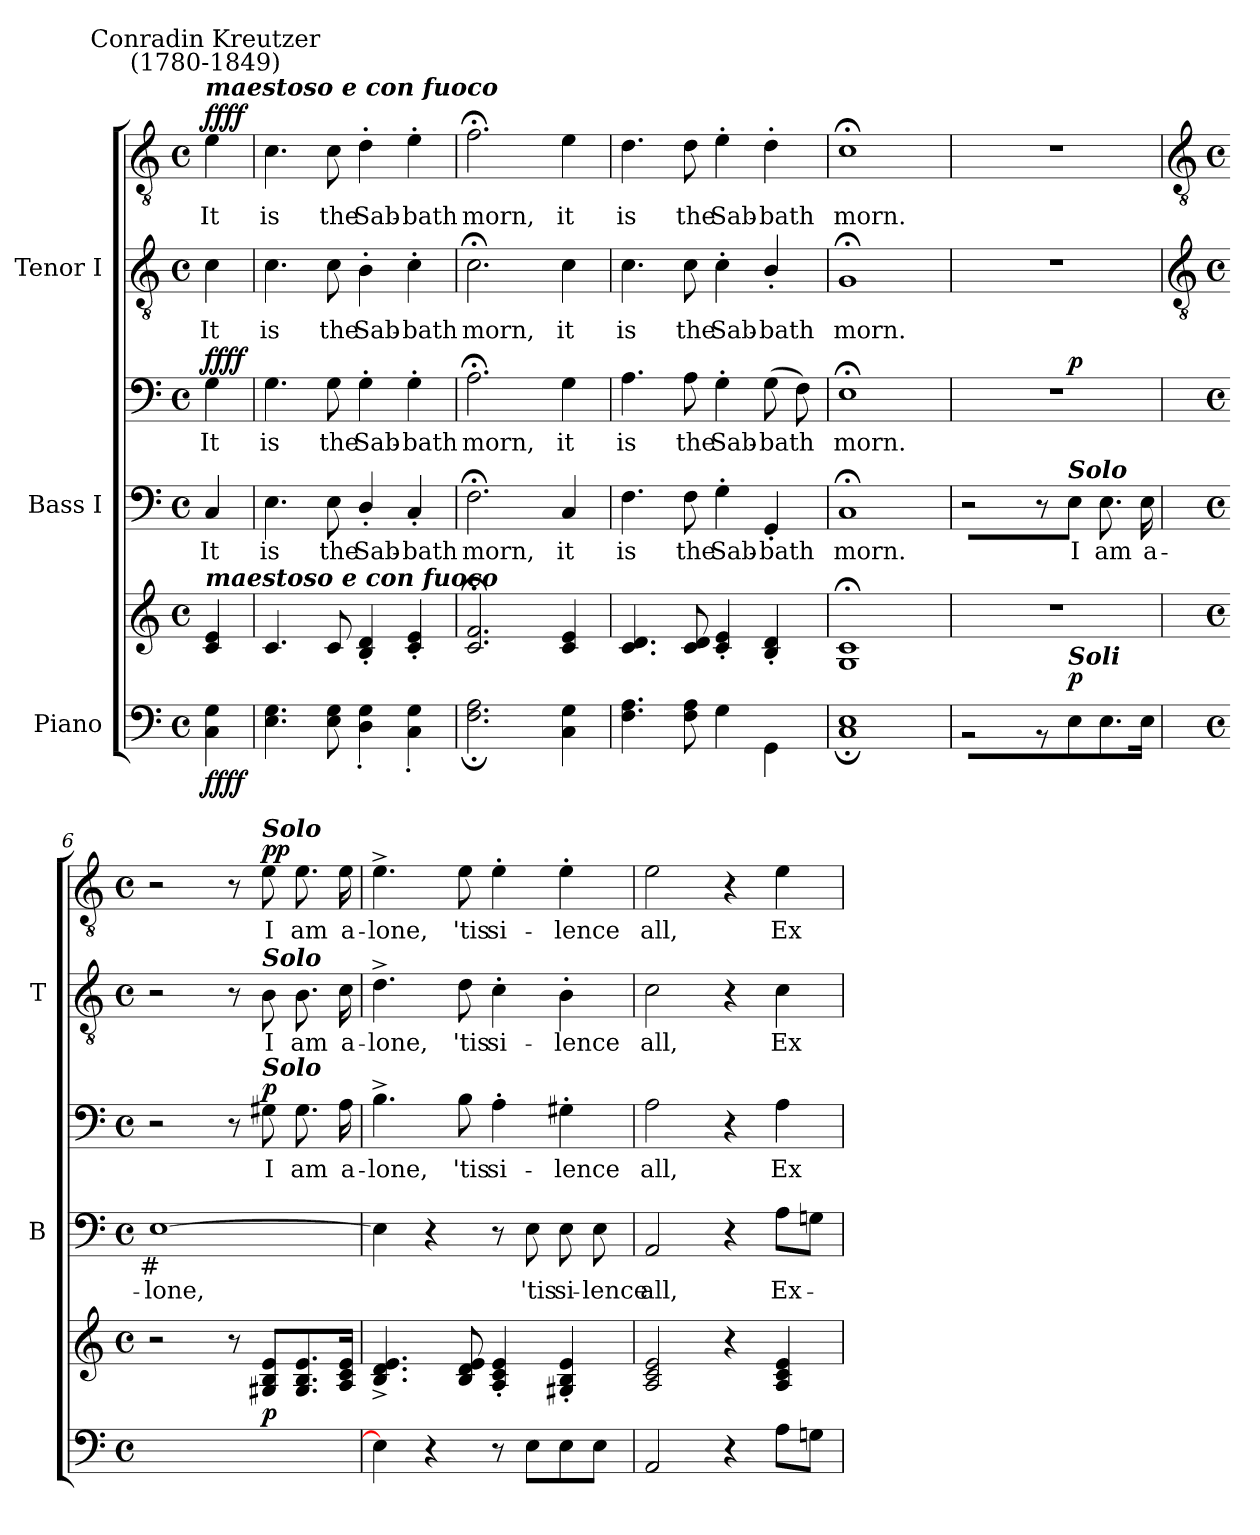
**kern	**kern	**dynam	**kern	**text	**kern	**text	**dynam	**kern	**text	**kern	**text	**dynam
*part3	*part3	*part3	*part2	*part2	*part2	*part2	*part2	*part1	*part1	*part1	*part1	*part1
*staff6	*staff5	*staff5/6	*staff4	*staff4	*staff3	*staff3	*staff3/4	*staff2	*staff2	*staff1	*staff1	*staff1/2
*I"Piano	*	*	*I"Bass I	*	*	*	*	*I"Tenor I	*	*	*	*
*	*	*	*I'B	*	*	*	*	*I'T	*	*	*	*
*clefF4	*clefG2	*	*clefF4	*	*clefF4	*	*	*clefGv2	*	*clefGv2	*	*
*k[]	*k[]	*	*k[]	*	*k[]	*	*	*k[]	*	*k[]	*	*
*C:	*C:	*	*C:	*	*C:	*	*	*C:	*	*C:	*	*
*M4/4	*M4/4	*	*M4/4	*	*M4/4	*	*	*M4/4	*	*M4/4	*	*
*met(c)	*met(c)	*	*met(c)	*	*met(c)	*	*	*met(c)	*	*met(c)	*	*
*MM76	*MM76	*	*MM76	*	*MM76	*	*	*MM76	*	*MM76	*	*
=	=	=	=	=	=	=	=	=	=	=	=	=
*^	*	*	*	*	*	*	*	*	*	*	*	*
!	!	!	!	!	!	!	!	!	!	!	!LO:TX:a:Bi:t=maestoso e con fuoco	!	!
!	!	!	!	!	!	!	!	!	!	!	!LO:TX:a:cj:t=Conradin Kreutzer\n(1780-1849)	!	!
!	!	!LO:TX:a:Bi:t=maestoso e con fuoco	!	!	!	!	!	!	!	!	!	!	!
!	!	!	!LO:DY:b=2	!	!LO:LY:b	!	!LO:LY:b	!	!	!LO:LY:b	!	!LO:LY:b	!
!	!	!	!LO:DY:n=1:b	!	!	!	!	!LO:DY:b=2	!	!	!	!	!
!	!	!	!	!	!	!	!	!LO:DY:n=1:b	!	!	!	!	!LO:DY:b=2
!	!	!	!	!	!	!	!	!	!	!	!	!	!LO:DY:n=1:b
4ryy	4C 4G	4c 4e	ff ff	4C	It	4G	It	ff ff	4c	It	4e	It	ff ff
=1	=1	=1	=1	=1	=1	=1	=1	=1	=1	=1	=1	=1	=1
!	!	!	!	!	!LO:LY:b	!	!LO:LY:b	!	!	!LO:LY:b	!	!LO:LY:b	!
1ryy	4.E 4.G	4.c	.	4.E	is	4.G	is	.	4.c	is	4.c	is	.
!	!	!	!	!	!LO:LY:b	!	!LO:LY:b	!	!	!LO:LY:b	!	!LO:LY:b	!
.	8E 8G	8cL	.	8E	the	8GL	the	.	8c	the	8cL	the	.
!	!	!	!	!	!LO:LY:b	!	!LO:LY:b	!	!	!LO:LY:b	!	!LO:LY:b	!
.	4D\' 4G\'	4B' 4d'	.	4D'/	Sab-	4G'	Sab-	.	4B'	Sab-	4d'	Sab-	.
!	!	!	!	!	!LO:LY:b	!	!LO:LY:b	!	!	!LO:LY:b	!	!LO:LY:b	!
.	4C' 4G'	4c' 4e'	.	4C'	-bath	4G'	-bath	.	4c'	-bath	4e'	-bath	.
=2	=2	=2	=2	=2	=2	=2	=2	=2	=2	=2	=2	=2	=2
!	!	!	!	!	!LO:LY:b	!	!LO:LY:b	!	!	!LO:LY:b	!	!LO:LY:b	!
1ryy	2.F; 2.A;	2.c;< 2.f;<	.	2.F;<	morn,	2.A;<	morn,	.	2.c;<	morn,	2.f;<	morn,	.
!	!	!	!	!	!LO:LY:b	!	!LO:LY:b	!	!	!LO:LY:b	!	!LO:LY:b	!
.	4C 4G	4c 4e	.	4C	it	4G	it	.	4c	it	4e	it	.
=3	=3	=3	=3	=3	=3	=3	=3	=3	=3	=3	=3	=3	=3
!	!	!	!	!	!LO:LY:b	!	!LO:LY:b	!	!	!LO:LY:b	!	!LO:LY:b	!
2.ryy	4.F 4.A	4.c 4.d	.	4.F	is	4.A	is	.	4.c	is	4.d	is	.
!	!	!	!	!	!LO:LY:b	!	!LO:LY:b	!	!	!LO:LY:b	!	!LO:LY:b	!
.	8F 8AL	8c 8d	.	8F	the	8A	the	.	8c	the	8d	the	.
!	!	!	!	!	!LO:LY:b	!	!LO:LY:b	!	!	!LO:LY:b	!	!LO:LY:b	!
.	4G	4c' 4e'	.	4G'	Sab-	4G'	Sab-	.	4c'	Sab-	4e'	Sab-	.
!	!	!	!	!	!LO:LY:b	!	!LO:LY:b	!	!	!LO:LY:b	!	!LO:LY:b	!
8G/	4GG\	4B' 4d'	.	4GG'	-bath	(>8G	-bath	.	4B'/	-bath	4d'	-bath	.
8F/J	.	.	.	.	.	8F)	.	.	.	.	.	.	.
=4	=4	=4	=4	=4	=4	=4	=4	=4	=4	=4	=4	=4	=4
!	!	!	!	!	!LO:LY:b	!	!LO:LY:b	!	!	!LO:LY:b	!	!LO:LY:b	!
1ryy	1C; 1E;	1G;< 1c;<	.	1C;<	morn.	1E;<	morn.	.	1G;<	morn.	1c;<	morn.	.
=5	=5	=5	=5	=5	=5	=5	=5	=5	=5	=5	=5	=5	=5
1ryy	2r	1r	.	2r	.	1r	.	.	1r	.	1r	.	.
.	8r	.	.	8r	.	.	.	.	.	.	.	.	.
!	!	!	!	!LO:TX:a:Bi:t=Solo	!	!	!	!	!	!	!	!	!
!	!LO:TX:a:Bi:t=Soli	!	!	!	!	!	!	!	!	!	!	!	!
!	!	!	!LO:DY:a=2	!	!LO:LY:b	!	!	!LO:DY:b=2	!	!	!	!	!
.	8E	.	p	8EJ	I	.	.	p	.	.	.	.	.
!	!	!	!	!	!LO:LY:b	!	!	!	!	!	!	!	!
.	8.E	.	.	8.E	am	.	.	.	.	.	.	.	.
!	!	!	!	!	!LO:LY:b	!	!	!	!	!	!	!	!
.	16EJ	.	.	16ELL	a-	.	.	.	.	.	.	.	.
*v	*v	*	*	*	*	*	*	*	*	*	*	*	*
!!LO:LB:g=z
=6	=6	=6	=6	=6	=6	=6	=6	=6	=6	=6	=6	=6
*	*	*	*	*	*	*	*	*clefGv2	*	*clefGv2	*	*
*M4/4	*M4/4	*	*M4/4	*	*M4/4	*	*	*M4/4	*	*M4/4	*	*
*met(c)	*met(c)	*	*met(c)	*	*met(c)	*	*	*met(c)	*	*met(c)	*	*
*^	*	*	*	*	*	*	*	*	*	*	*	*
!	!	!	!	!LO:TX:b:cj:t=#	!	!	!	!	!	!	!	!	!
!	!	!	!	!	!LO:LY:b	!	!	!	!	!	!	!	!
*v	*v	*	*	*	*	*	*	*	*	*	*	*	*
1ryy	2r	.	[1E	-lone,	2r	.	.	2r	.	2r	.	.
.	8r	.	.	.	8r	.	.	8r	.	8r	.	.
!	!	!	!	!	!	!	!	!	!	!LO:TX:a:Bi:t=Solo	!	!
!	!	!	!	!	!	!	!	!LO:TX:a:Bi:t=Solo	!	!	!	!
!	!	!	!	!	!LO:TX:a:Bi:t=Solo	!	!	!	!	!	!	!
!	!	!LO:DY:b	!	!	!	!LO:LY:b	!LO:DY:b	!	!LO:LY:b	!	!LO:LY:b	!LO:DY:b=2
!	!	!	!	!	!	!	!	!	!	!	!	!LO:DY:n=1:b
.	8G#X 8B 8eL	p	.	.	8G#X	-I	p	8B	-I	8e	I	p p
!	!	!	!	!	!	!LO:LY:b	!	!	!LO:LY:b	!	!LO:LY:b	!
.	8.G# 8.B 8.e	.	.	.	8.G#	am	.	8.B	am	8.e	am	.
!	!	!	!	!	!	!LO:LY:b	!	!	!LO:LY:b	!	!LO:LY:b	!
.	16A 16c 16eJ	.	.	.	16A	a-	.	16c	a-	16e	a-	.
=7	=7	=7	=7	=7	=7	=7	=7	=7	=7	=7	=7	=7
!	!	!	!	!	!	!LO:LY:b	!	!	!LO:LY:b	!	!LO:LY:b	!
4E]	4.B^ 4.d^ 4.e^	.	4E]	.	4.B^	lone,	.	4.d^	lone,	4.e^	-lone,	.
4r	.	.	4r	.	.	.	.	.	.	.	.	.
!	!	!	!	!	!	!LO:LY:b	!	!	!LO:LY:b	!	!LO:LY:b	!
.	8B 8d 8e	.	.	.	8B	'tis	.	8d	'tis	8e	'tis	.
!	!	!	!	!	!	!LO:LY:b	!	!	!LO:LY:b	!	!LO:LY:b	!
8r	4A' 4c' 4e'	.	8r	.	4A'	si-	.	4c'	si-	4e'	si-	.
!	!	!	!	!LO:LY:b	!	!	!	!	!	!	!	!
8EL	.	.	8E	'tis	.	.	.	.	.	.	.	.
!	!	!	!	!LO:LY:b	!	!LO:LY:b	!	!	!LO:LY:b	!	!LO:LY:b	!
8E	4G#X' 4B' 4e'	.	8E	si-	4G#X'	-lence	.	4B'	-lence	4e'	-lence	.
!	!	!	!	!LO:LY:b	!	!	!	!	!	!	!	!
8EJ	.	.	8E	-lence	.	.	.	.	.	.	.	.
=8	=8	=8	=8	=8	=8	=8	=8	=8	=8	=8	=8	=8
!	!	!	!	!LO:LY:b	!	!LO:LY:b	!	!	!LO:LY:b	!	!LO:LY:b	!
2AA	2A 2c 2e	.	2AA	-all,	2A	all,	.	2c	-all,	2e	all,	.
4r	4r	.	4r	.	4r	.	.	4r	.	4r	.	.
!	!	!	!	!LO:LY:b	!	!LO:LY:b	!	!	!LO:LY:b	!	!LO:LY:b	!
8AL	4A 4c 4e	.	8AL	Ex-	4A	Ex-	.	4c	Ex-	4e	Ex-	.
8GnJ	.	.	8GnJ	.	.	.	.	.	.	.	.	.
=	=	=	=	=	=	=	=	=	=	=	=	=
*-	*-	*-	*-	*-	*-	*-	*-	*-	*-	*-	*-	*-
